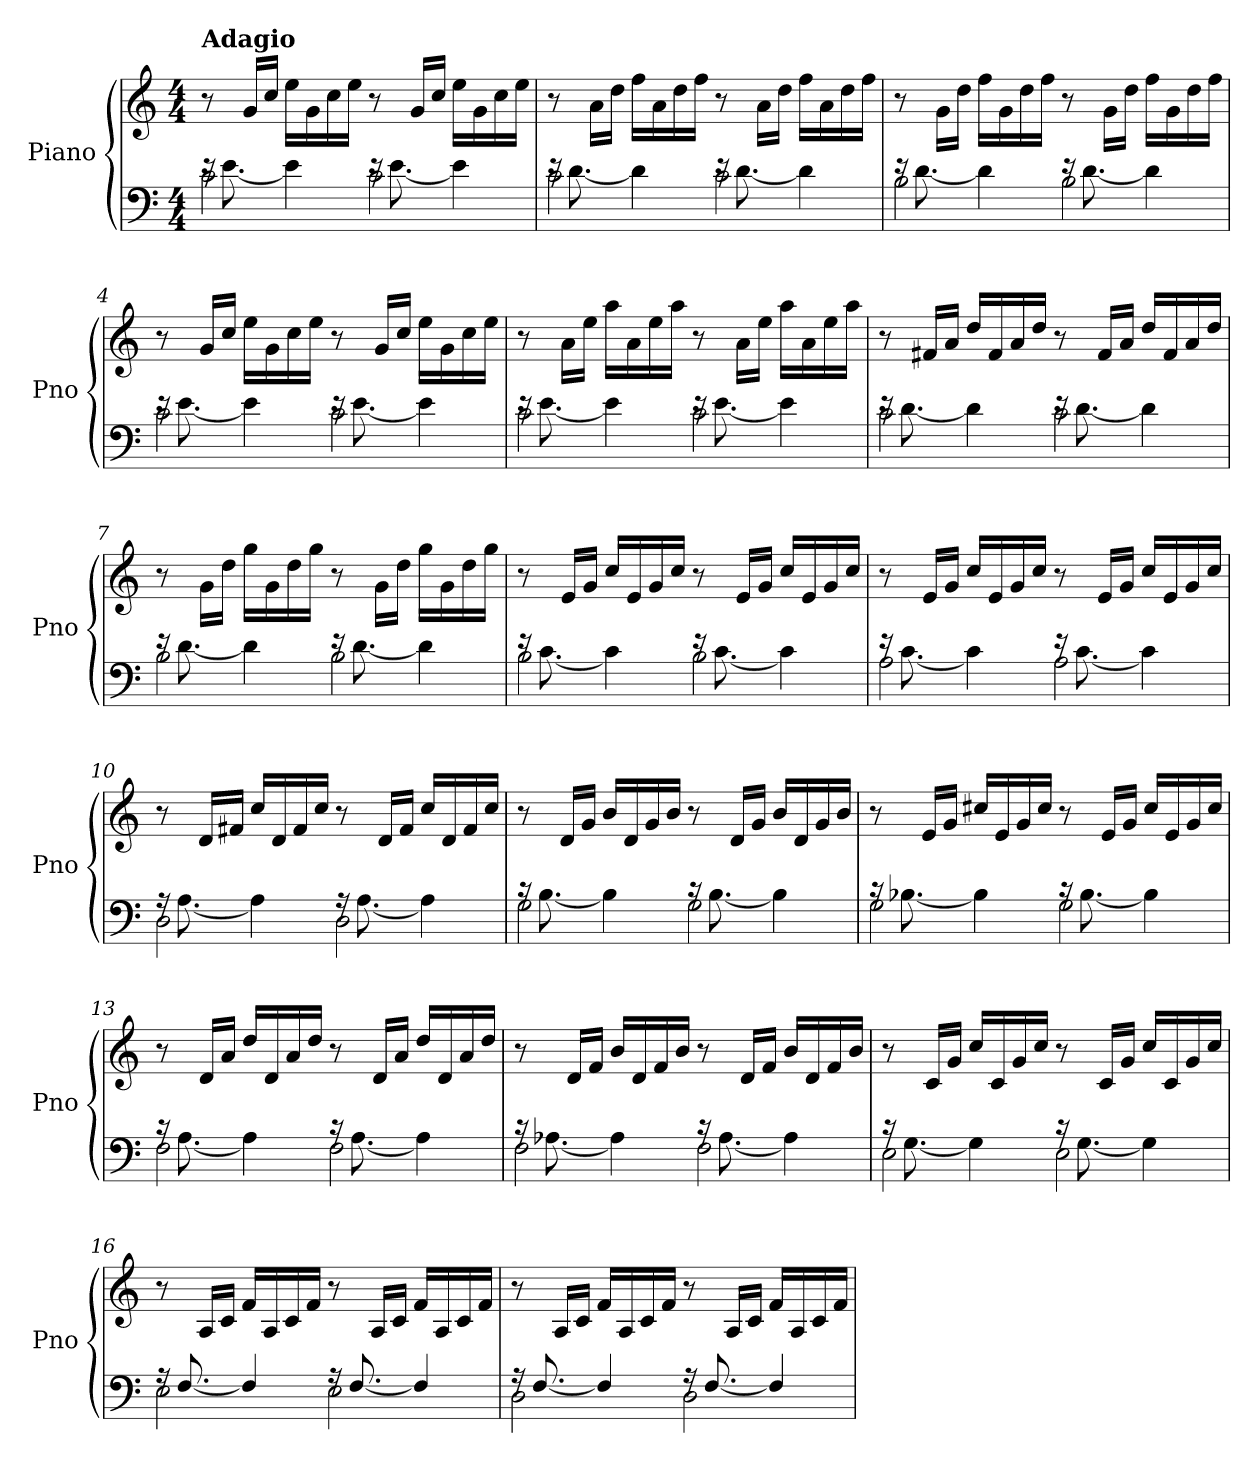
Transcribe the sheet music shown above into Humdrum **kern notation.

**kern	**kern
*part1	*part1
*staff2	*staff1
*I"Piano	*
*I'Pno	*
*clefF4	*clefG2
*k[]	*k[]
*M4/4	*M4/4
=1	=1
*^	*
!	!	!LO:TX:a:B:t=Adagio
2c\	16re	8r
.	[8.e\	.
.	.	16g/LL
.	.	16cc/JJ
.	4e\]	16ee\LL
.	.	16g\
.	.	16cc\
.	.	16ee\JJ
2c\	16re	8r
.	[8.e\	.
.	.	16g/LL
.	.	16cc/JJ
.	4e\]	16ee\LL
.	.	16g\
.	.	16cc\
.	.	16ee\JJ
=2	=2	=2
2c\	16re	8r
.	[8.d\	.
.	.	16a\LL
.	.	16dd\JJ
.	4d\]	16ff\LL
.	.	16a\
.	.	16dd\
.	.	16ff\JJ
2c\	16re	8r
.	[8.d\	.
.	.	16a\LL
.	.	16dd\JJ
.	4d\]	16ff\LL
.	.	16a\
.	.	16dd\
.	.	16ff\JJ
=3	=3	=3
2B\	16re	8r
.	[8.d\	.
.	.	16g\LL
.	.	16dd\JJ
.	4d\]	16ff\LL
.	.	16g\
.	.	16dd\
.	.	16ff\JJ
2B\	16re	8r
.	[8.d\	.
.	.	16g\LL
.	.	16dd\JJ
.	4d\]	16ff\LL
.	.	16g\
.	.	16dd\
.	.	16ff\JJ
!!LO:LB:g=z
=4	=4	=4
2c\	16re	8r
.	[8.e\	.
.	.	16g/LL
.	.	16cc/JJ
.	4e\]	16ee\LL
.	.	16g\
.	.	16cc\
.	.	16ee\JJ
2c\	16re	8r
.	[8.e\	.
.	.	16g/LL
.	.	16cc/JJ
.	4e\]	16ee\LL
.	.	16g\
.	.	16cc\
.	.	16ee\JJ
=5	=5	=5
2c\	16re	8r
.	[8.e\	.
.	.	16a\LL
.	.	16ee\JJ
.	4e\]	16aa\LL
.	.	16a\
.	.	16ee\
.	.	16aa\JJ
2c\	16re	8r
.	[8.e\	.
.	.	16a\LL
.	.	16ee\JJ
.	4e\]	16aa\LL
.	.	16a\
.	.	16ee\
.	.	16aa\JJ
=6	=6	=6
2c\	16re	8r
.	[8.d\	.
.	.	16f#X/LL
.	.	16a/JJ
.	4d\]	16dd/LL
.	.	16f#/
.	.	16a/
.	.	16dd/JJ
2c\	16re	8r
.	[8.d\	.
.	.	16f#/LL
.	.	16a/JJ
.	4d\]	16dd/LL
.	.	16f#/
.	.	16a/
.	.	16dd/JJ
!!LO:LB:g=z
=7	=7	=7
2B\	16re	8r
.	[8.d\	.
.	.	16g\LL
.	.	16dd\JJ
.	4d\]	16gg\LL
.	.	16g\
.	.	16dd\
.	.	16gg\JJ
2B\	16re	8r
.	[8.d\	.
.	.	16g\LL
.	.	16dd\JJ
.	4d\]	16gg\LL
.	.	16g\
.	.	16dd\
.	.	16gg\JJ
=8	=8	=8
2B\	16re	8r
.	[8.c\	.
.	.	16e/LL
.	.	16g/JJ
.	4c\]	16cc/LL
.	.	16e/
.	.	16g/
.	.	16cc/JJ
2B\	16re	8r
.	[8.c\	.
.	.	16e/LL
.	.	16g/JJ
.	4c\]	16cc/LL
.	.	16e/
.	.	16g/
.	.	16cc/JJ
=9	=9	=9
2A\	16re	8r
.	[8.c\	.
.	.	16e/LL
.	.	16g/JJ
.	4c\]	16cc/LL
.	.	16e/
.	.	16g/
.	.	16cc/JJ
2A\	16re	8r
.	[8.c\	.
.	.	16e/LL
.	.	16g/JJ
.	4c\]	16cc/LL
.	.	16e/
.	.	16g/
.	.	16cc/JJ
!!LO:LB:g=z
=10	=10	=10
2D\	16rA	8r
.	[8.A\	.
.	.	16d/LL
.	.	16f#X/JJ
.	4A\]	16cc/LL
.	.	16d/
.	.	16f#/
.	.	16cc/JJ
2D\	16rA	8r
.	[8.A\	.
.	.	16d/LL
.	.	16f#/JJ
.	4A\]	16cc/LL
.	.	16d/
.	.	16f#/
.	.	16cc/JJ
=11	=11	=11
2G\	16rc	8r
.	[8.B\	.
.	.	16d/LL
.	.	16g/JJ
.	4B\]	16b/LL
.	.	16d/
.	.	16g/
.	.	16b/JJ
2G\	16rc	8r
.	[8.B\	.
.	.	16d/LL
.	.	16g/JJ
.	4B\]	16b/LL
.	.	16d/
.	.	16g/
.	.	16b/JJ
=12	=12	=12
2G\	16rc	8r
.	[8.B-X\	.
.	.	16e/LL
.	.	16g/JJ
.	4B-\]	16cc#X/LL
.	.	16e/
.	.	16g/
.	.	16cc#/JJ
2G\	16rc	8r
.	[8.B-\	.
.	.	16e/LL
.	.	16g/JJ
.	4B-\]	16cc#/LL
.	.	16e/
.	.	16g/
.	.	16cc#/JJ
!!LO:LB:g=z
=13	=13	=13
2F\	16rc	8r
.	[8.A\	.
.	.	16d/LL
.	.	16a/JJ
.	4A\]	16dd/LL
.	.	16d/
.	.	16a/
.	.	16dd/JJ
2F\	16rc	8r
.	[8.A\	.
.	.	16d/LL
.	.	16a/JJ
.	4A\]	16dd/LL
.	.	16d/
.	.	16a/
.	.	16dd/JJ
=14	=14	=14
2F\	16rc	8r
.	[8.A-X\	.
.	.	16d/LL
.	.	16f/JJ
.	4A-\]	16b/LL
.	.	16d/
.	.	16f/
.	.	16b/JJ
2F\	16rc	8r
.	[8.A-\	.
.	.	16d/LL
.	.	16f/JJ
.	4A-\]	16b/LL
.	.	16d/
.	.	16f/
.	.	16b/JJ
=15	=15	=15
2E\	16rc	8r
.	[8.G\	.
.	.	16c/LL
.	.	16g/JJ
.	4G\]	16cc/LL
.	.	16c/
.	.	16g/
.	.	16cc/JJ
2E\	16rc	8r
.	[8.G\	.
.	.	16c/LL
.	.	16g/JJ
.	4G\]	16cc/LL
.	.	16c/
.	.	16g/
.	.	16cc/JJ
!!LO:LB:g=z
=16	=16	=16
2E\	16rA	8r
.	[8.F/	.
.	.	16A/LL
.	.	16c/JJ
.	4F/]	16f/LL
.	.	16A/
.	.	16c/
.	.	16f/JJ
2E\	16rA	8r
.	[8.F/	.
.	.	16A/LL
.	.	16c/JJ
.	4F/]	16f/LL
.	.	16A/
.	.	16c/
.	.	16f/JJ
=17	=17	=17
2D\	16rA	8r
.	[8.F/	.
.	.	16A/LL
.	.	16c/JJ
.	4F/]	16f/LL
.	.	16A/
.	.	16c/
.	.	16f/JJ
2D\	16rA	8r
.	[8.F/	.
.	.	16A/LL
.	.	16c/JJ
.	4F/]	16f/LL
.	.	16A/
.	.	16c/
.	.	16f/JJ
*v	*v	*
=	=
*-	*-
